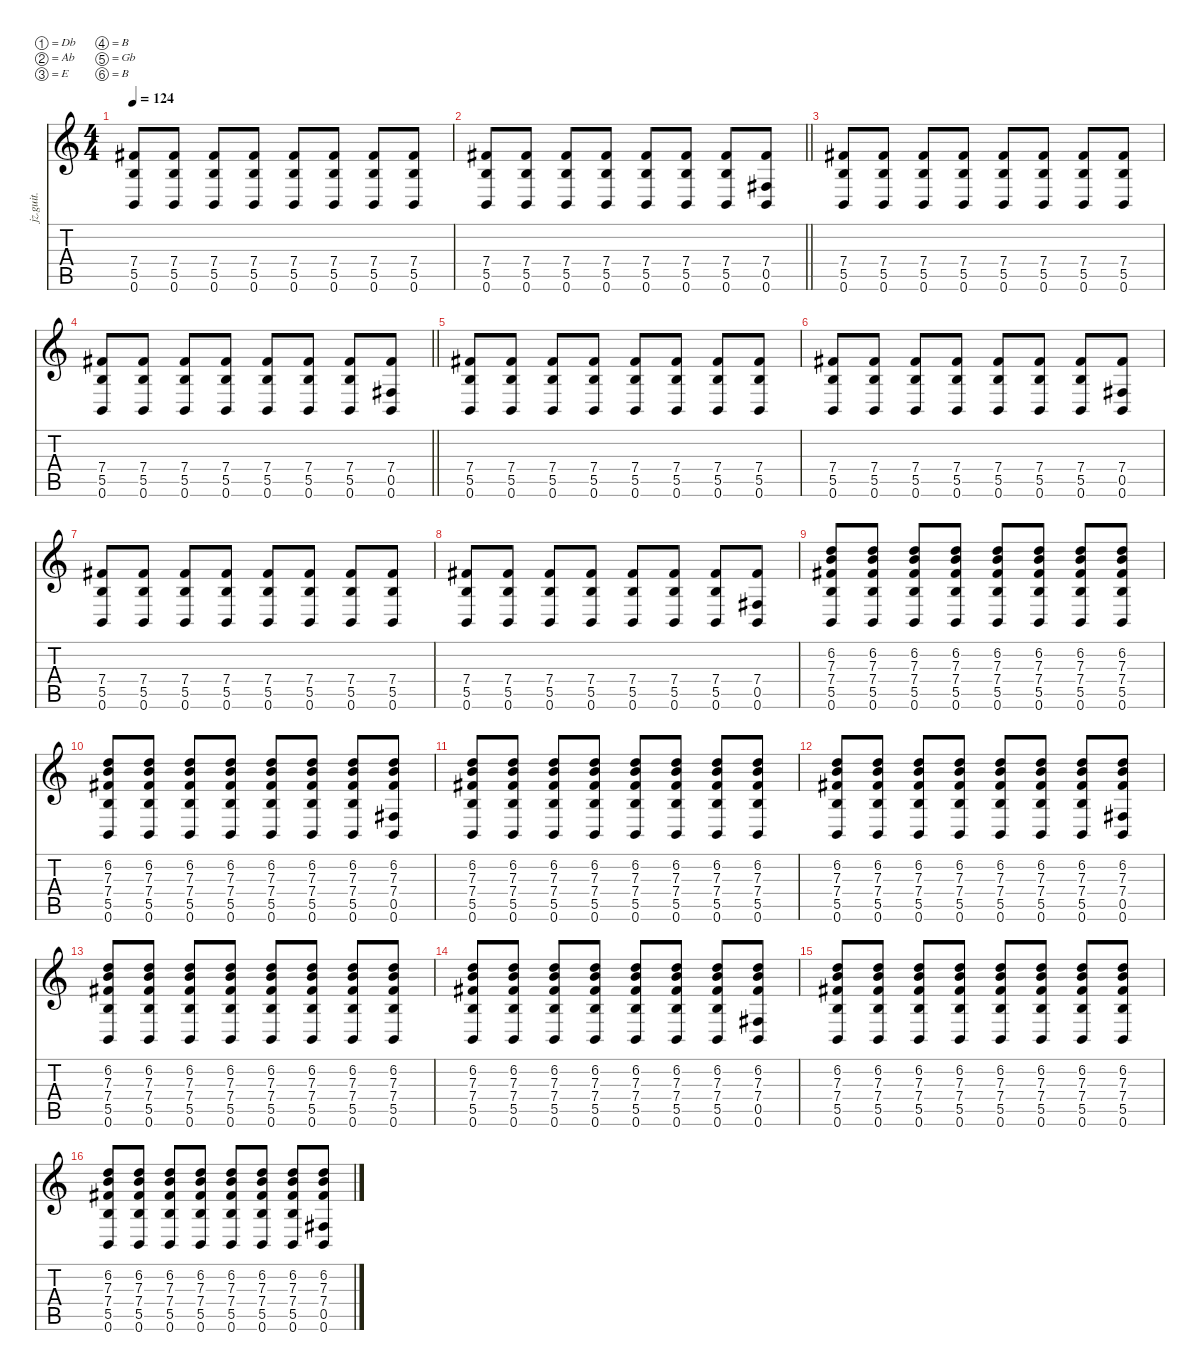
\defaultSystemsLayout 4
\hideDynamics
\bracketExtendMode nobrackets
\otherSystemsTrackNameOrientation horizontal
\track ("Guitar 2" "jz.guit.") {instrument electricguitarjazz}
\staff {score tabs}
\tuning (Db4 Ab3 E3 B2 Gb2 B1)
\ts (4 4)
\section ("" "")
\tempo 124
\clef g2
\ks c
(7.4{acc #} 5.5 0.6).8{dy f instrument distortionguitar beam Up} (7.4{acc #} 5.5 0.6).8{beam Up} (7.4{acc #} 5.5 0.6).8{beam Up} (7.4{acc #} 5.5 0.6).8{beam Up} (7.4{acc #} 5.5 0.6).8{beam Up} (7.4{acc #} 5.5 0.6).8{beam Up} (7.4{acc #} 5.5 0.6).8{beam Up} (7.4{acc #} 5.5 0.6).8{beam Up} |
\barLineRight lightlight
(7.4{acc #} 5.5 0.6).8{beam Up} (7.4{acc #} 5.5 0.6).8{beam Up} (7.4{acc #} 5.5 0.6).8{beam Up} (7.4{acc #} 5.5 0.6).8{beam Up} (7.4{acc #} 5.5 0.6).8{beam Up} (7.4{acc #} 5.5 0.6).8{beam Up} (7.4{acc #} 5.5 0.6).8{beam Up} (7.4{acc #} 0.5{acc #} 0.6).8{beam Up} |
(7.4{acc #} 5.5 0.6).8{beam Up} (7.4{acc #} 5.5 0.6).8{beam Up} (7.4{acc #} 5.5 0.6).8{beam Up} (7.4{acc #} 5.5 0.6).8{beam Up} (7.4{acc #} 5.5 0.6).8{beam Up} (7.4{acc #} 5.5 0.6).8{beam Up} (7.4{acc #} 5.5 0.6).8{beam Up} (7.4{acc #} 5.5 0.6).8{beam Up} |
\barLineRight lightlight
(7.4{acc #} 5.5 0.6).8{beam Up} (7.4{acc #} 5.5 0.6).8{beam Up} (7.4{acc #} 5.5 0.6).8{beam Up} (7.4{acc #} 5.5 0.6).8{beam Up} (7.4{acc #} 5.5 0.6).8{beam Up} (7.4{acc #} 5.5 0.6).8{beam Up} (7.4{acc #} 5.5 0.6).8{beam Up} (7.4{acc #} 0.5{acc #} 0.6).8{beam Up} |
(7.4{acc #} 5.5 0.6).8{beam Up} (7.4{acc #} 5.5 0.6).8{beam Up} (7.4{acc #} 5.5 0.6).8{beam Up} (7.4{acc #} 5.5 0.6).8{beam Up} (7.4{acc #} 5.5 0.6).8{beam Up} (7.4{acc #} 5.5 0.6).8{beam Up} (7.4{acc #} 5.5 0.6).8{beam Up} (7.4{acc #} 5.5 0.6).8{beam Up} |
(7.4{acc #} 5.5 0.6).8{beam Up} (7.4{acc #} 5.5 0.6).8{beam Up} (7.4{acc #} 5.5 0.6).8{beam Up} (7.4{acc #} 5.5 0.6).8{beam Up} (7.4{acc #} 5.5 0.6).8{beam Up} (7.4{acc #} 5.5 0.6).8{beam Up} (7.4{acc #} 5.5 0.6).8{beam Up} (7.4{acc #} 0.5{acc #} 0.6).8{beam Up} |
(7.4{acc #} 5.5 0.6).8{beam Up} (7.4{acc #} 5.5 0.6).8{beam Up} (7.4{acc #} 5.5 0.6).8{beam Up} (7.4{acc #} 5.5 0.6).8{beam Up} (7.4{acc #} 5.5 0.6).8{beam Up} (7.4{acc #} 5.5 0.6).8{beam Up} (7.4{acc #} 5.5 0.6).8{beam Up} (7.4{acc #} 5.5 0.6).8{beam Up} |
(7.4{acc #} 5.5 0.6).8{beam Up} (7.4{acc #} 5.5 0.6).8{beam Up} (7.4{acc #} 5.5 0.6).8{beam Up} (7.4{acc #} 5.5 0.6).8{beam Up} (7.4{acc #} 5.5 0.6).8{beam Up} (7.4{acc #} 5.5 0.6).8{beam Up} (7.4{acc #} 5.5 0.6).8{beam Up} (7.4{acc #} 0.5{acc #} 0.6).8{beam Up} |
(6.2 7.3 7.4{acc #} 5.5 0.6).8{beam Up} (6.2 7.3 7.4{acc #} 5.5 0.6).8{beam Up} (6.2 7.3 7.4{acc #} 5.5 0.6).8{beam Up} (6.2 7.3 7.4{acc #} 5.5 0.6).8{beam Up} (6.2 7.3 7.4{acc #} 5.5 0.6).8{beam Up} (6.2 7.3 7.4{acc #} 5.5 0.6).8{beam Up} (6.2 7.3 7.4{acc #} 5.5 0.6).8{beam Up} (6.2 7.3 7.4{acc #} 5.5 0.6).8{beam Up} |
(6.2 7.3 7.4{acc #} 5.5 0.6).8{beam Up} (6.2 7.3 7.4{acc #} 5.5 0.6).8{beam Up} (6.2 7.3 7.4{acc #} 5.5 0.6).8{beam Up} (6.2 7.3 7.4{acc #} 5.5 0.6).8{beam Up} (6.2 7.3 7.4{acc #} 5.5 0.6).8{beam Up} (6.2 7.3 7.4{acc #} 5.5 0.6).8{beam Up} (6.2 7.3 7.4{acc #} 5.5 0.6).8{beam Up} (6.2 7.3 7.4{acc #} 0.5{acc #} 0.6).8{beam Up} |
(6.2 7.3 7.4{acc #} 5.5 0.6).8{beam Up} (6.2 7.3 7.4{acc #} 5.5 0.6).8{beam Up} (6.2 7.3 7.4{acc #} 5.5 0.6).8{beam Up} (6.2 7.3 7.4{acc #} 5.5 0.6).8{beam Up} (6.2 7.3 7.4{acc #} 5.5 0.6).8{beam Up} (6.2 7.3 7.4{acc #} 5.5 0.6).8{beam Up} (6.2 7.3 7.4{acc #} 5.5 0.6).8{beam Up} (6.2 7.3 7.4{acc #} 5.5 0.6).8{beam Up} |
(6.2 7.3 7.4{acc #} 5.5 0.6).8{beam Up} (6.2 7.3 7.4{acc #} 5.5 0.6).8{beam Up} (6.2 7.3 7.4{acc #} 5.5 0.6).8{beam Up} (6.2 7.3 7.4{acc #} 5.5 0.6).8{beam Up} (6.2 7.3 7.4{acc #} 5.5 0.6).8{beam Up} (6.2 7.3 7.4{acc #} 5.5 0.6).8{beam Up} (6.2 7.3 7.4{acc #} 5.5 0.6).8{beam Up} (6.2 7.3 7.4{acc #} 0.5{acc #} 0.6).8{beam Up} |
(6.2 7.3 7.4{acc #} 5.5 0.6).8{beam Up} (6.2 7.3 7.4{acc #} 5.5 0.6).8{beam Up} (6.2 7.3 7.4{acc #} 5.5 0.6).8{beam Up} (6.2 7.3 7.4{acc #} 5.5 0.6).8{beam Up} (6.2 7.3 7.4{acc #} 5.5 0.6).8{beam Up} (6.2 7.3 7.4{acc #} 5.5 0.6).8{beam Up} (6.2 7.3 7.4{acc #} 5.5 0.6).8{beam Up} (6.2 7.3 7.4{acc #} 5.5 0.6).8{beam Up} |
(6.2 7.3 7.4{acc #} 5.5 0.6).8{beam Up} (6.2 7.3 7.4{acc #} 5.5 0.6).8{beam Up} (6.2 7.3 7.4{acc #} 5.5 0.6).8{beam Up} (6.2 7.3 7.4{acc #} 5.5 0.6).8{beam Up} (6.2 7.3 7.4{acc #} 5.5 0.6).8{beam Up} (6.2 7.3 7.4{acc #} 5.5 0.6).8{beam Up} (6.2 7.3 7.4{acc #} 5.5 0.6).8{beam Up} (6.2 7.3 7.4{acc #} 0.5{acc #} 0.6).8{beam Up} |
(6.2 7.3 7.4{acc #} 5.5 0.6).8{beam Up} (6.2 7.3 7.4{acc #} 5.5 0.6).8{beam Up} (6.2 7.3 7.4{acc #} 5.5 0.6).8{beam Up} (6.2 7.3 7.4{acc #} 5.5 0.6).8{beam Up} (6.2 7.3 7.4{acc #} 5.5 0.6).8{beam Up} (6.2 7.3 7.4{acc #} 5.5 0.6).8{beam Up} (6.2 7.3 7.4{acc #} 5.5 0.6).8{beam Up} (6.2 7.3 7.4{acc #} 5.5 0.6).8{beam Up} |
(6.2 7.3 7.4{acc #} 5.5 0.6).8{beam Up} (6.2 7.3 7.4{acc #} 5.5 0.6).8{beam Up} (6.2 7.3 7.4{acc #} 5.5 0.6).8{beam Up} (6.2 7.3 7.4{acc #} 5.5 0.6).8{beam Up} (6.2 7.3 7.4{acc #} 5.5 0.6).8{beam Up} (6.2 7.3 7.4{acc #} 5.5 0.6).8{beam Up} (6.2 7.3 7.4{acc #} 5.5 0.6).8{beam Up} (6.2 7.3 7.4{acc #} 0.5{acc #} 0.6).8{beam Up}
